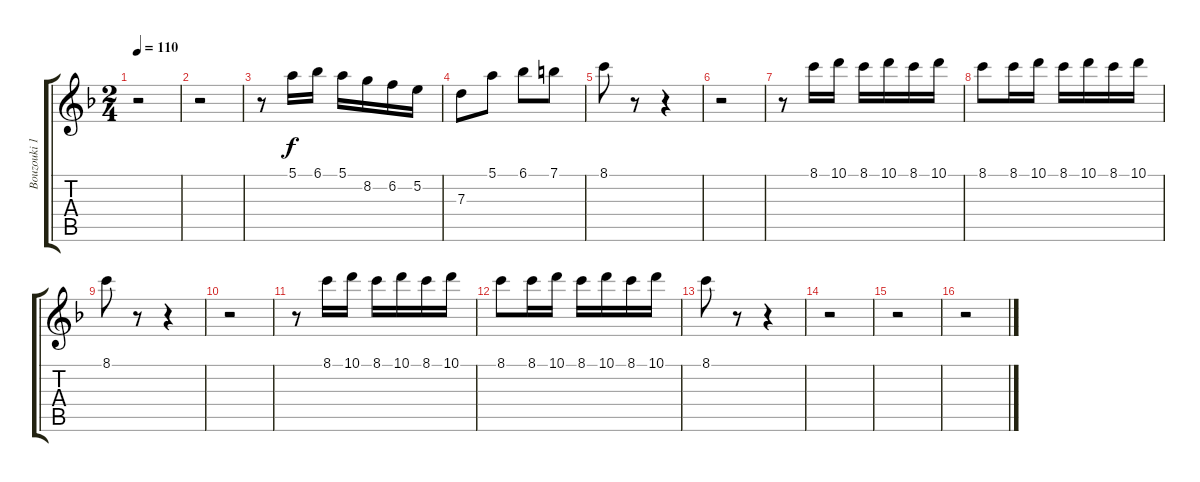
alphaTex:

\track ("Bouzouki 1" "Bouzouki 1") {instrument acousticguitarsteel}
\staff {score tabs}
\tuning (E4 B3 G3 D3 A2 E2) {hide}
\ts (2 4)
\tempo 110
\clef g2
\ks dminor
r.2{dy f} |
r.2 |
r.8 5.1.16 6.1.16 5.1.16 8.2.16 6.2.16 5.2.16 |
7.3.8 5.1.8 6.1.8 7.1.8 |
8.1.8 r.8 r.4 |
r.2 |
r.8 8.1.16 10.1.16 8.1.16 10.1.16 8.1.16 10.1.16 |
8.1.8 8.1.16 10.1.16 8.1.16 10.1.16 8.1.16 10.1.16 |
8.1.8 r.8 r.4 |
r.2 |
r.8 8.1.16 10.1.16 8.1.16 10.1.16 8.1.16 10.1.16 |
8.1.8 8.1.16 10.1.16 8.1.16 10.1.16 8.1.16 10.1.16 |
8.1.8 r.8 r.4 |
r.2 |
r.2 |
r.2
